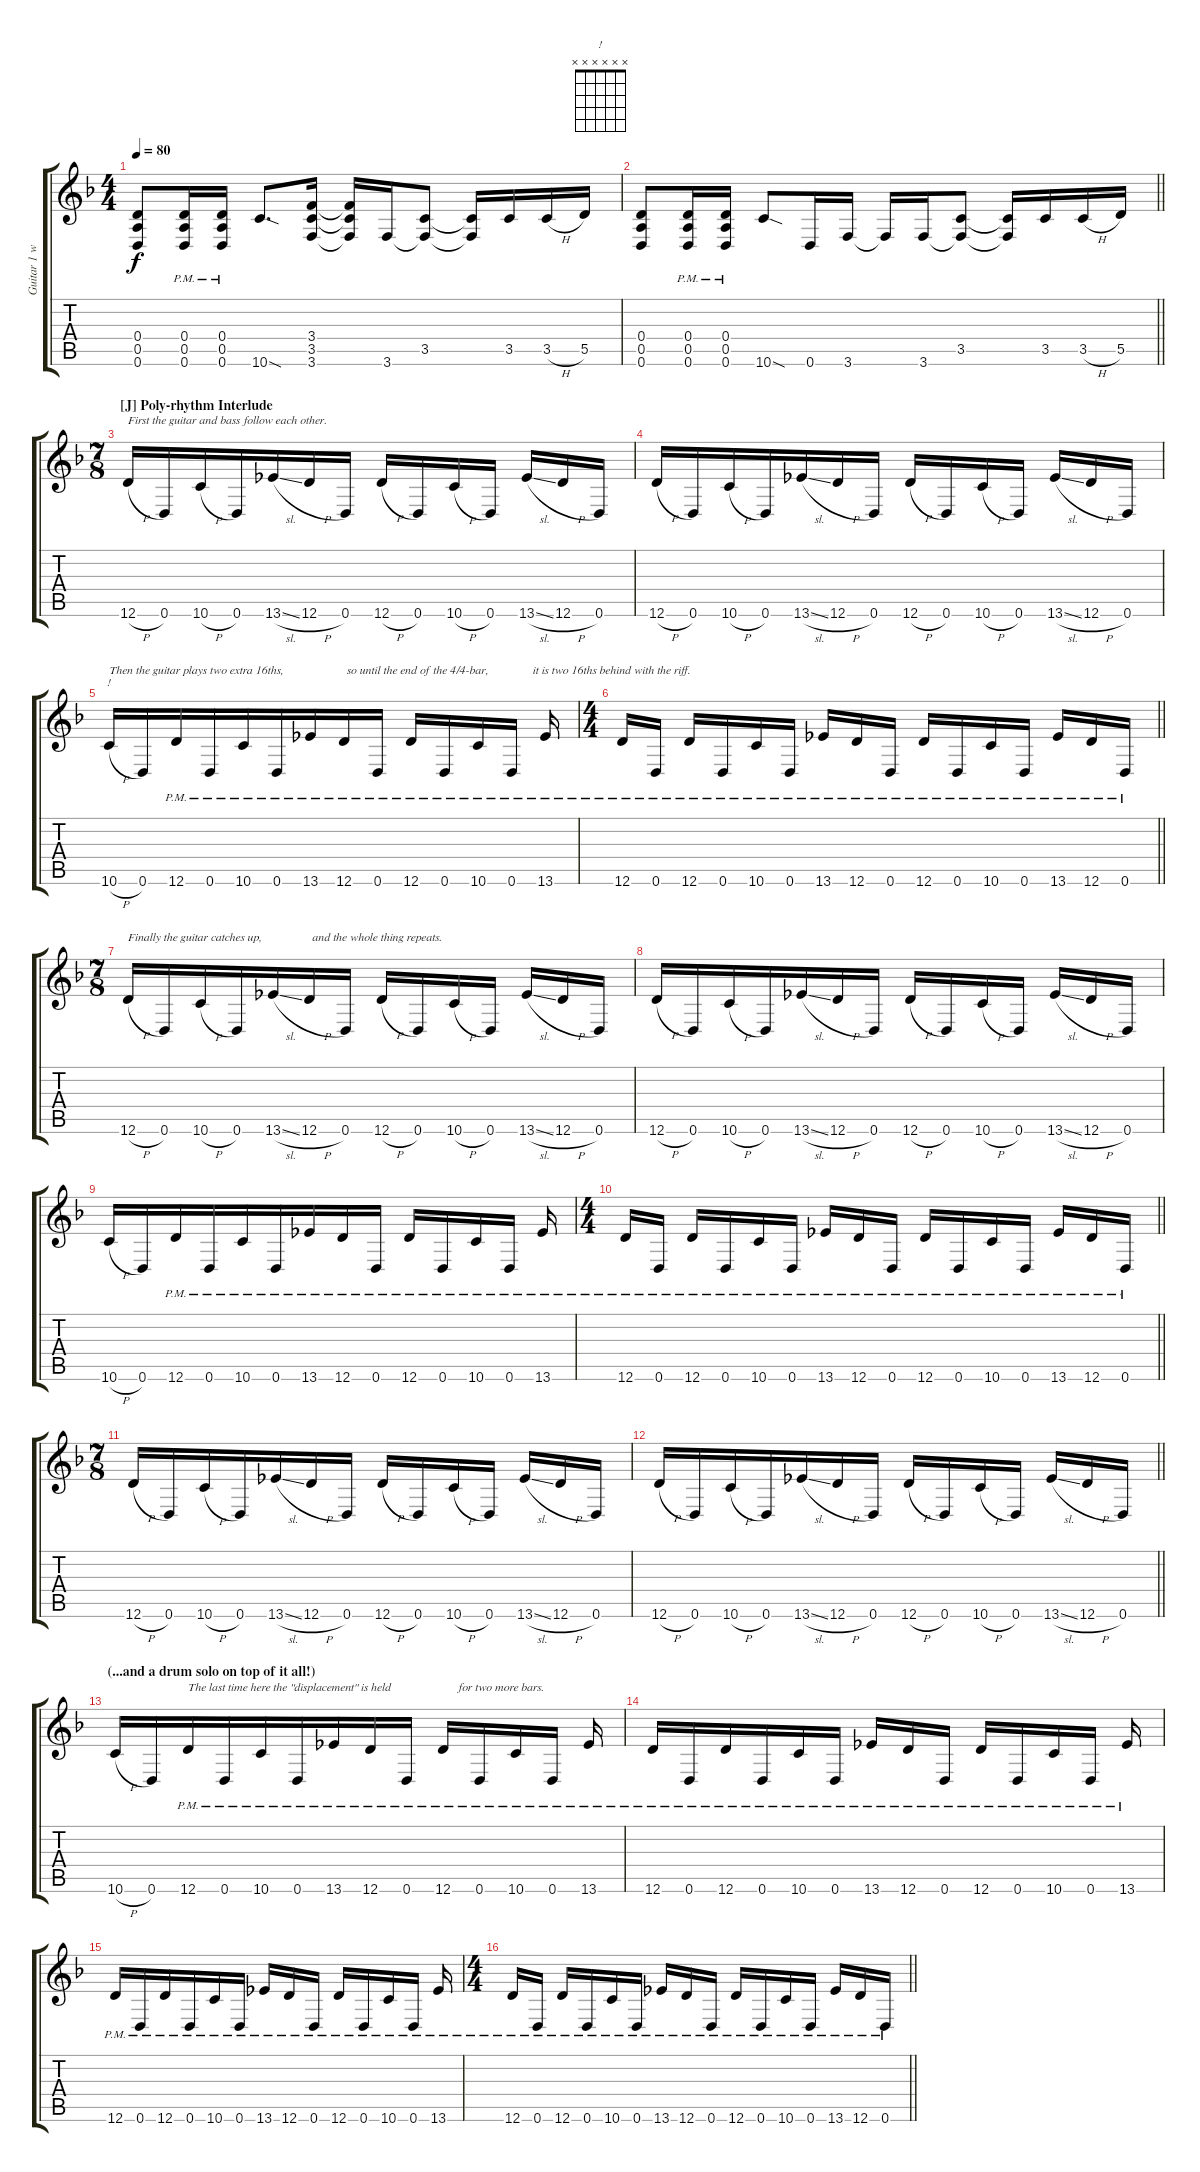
\track ("Guitar 1 w/ flanger, delay and wah" "Guitar 1 w") {instrument distortionguitar}
\staff {score tabs}
\tuning (E4 B3 G3 D3 A2 D2) {hide}
\chord ("!" x x x x x x)
\ts (4 4)
\tempo 80
\clef g2
\ks dminor
(0.4 0.5 0.6).8{dy f} (0.4{pm} 0.5{pm} 0.6{pm}).16 (0.4{pm} 0.5{pm} 0.6{pm}).16 10.6{sod}.8{d} (3.4 3.5 3.6).16 (3.4{t} 3.5{t} 3.6{t}).16 3.6.16 (3.5 3.6{t}).8 (3.5{t} 3.6{t}).16 3.5.16 3.5{h}.16 5.5.16 |
\barLineRight lightlight
(0.4 0.5 0.6).8 (0.4{pm} 0.5{pm} 0.6{pm}).16 (0.4{pm} 0.5{pm} 0.6{pm}).16 10.6{sod}.8 0.6.16 3.6.16 3.6{t}.16 3.6.16 (3.5 3.6{t}).8 (3.5{t} 3.6{t}).16 3.5.16 3.5{h}.16 5.5.16 |
\ts (7 8)
\section ("" "[J] Poly-rhythm Interlude")
12.6{h}.16{txt "First the guitar and bass follow each other." instrument overdrivenguitar} 0.6.16{beam merge} 10.6{h}.16 0.6.16 13.6{sl}.16 12.6{h}.16{beam merge} 0.6.16{beam split} 12.6{h}.16{beam merge} 0.6.16 10.6{h}.16{beam merge} 0.6.16{beam split} 13.6{sl}.16{beam merge} 12.6{h}.16 0.6.16 |
12.6{h}.16 0.6.16{beam merge} 10.6{h}.16 0.6.16 13.6{sl}.16 12.6{h}.16{beam merge} 0.6.16{beam split} 12.6{h}.16{beam merge} 0.6.16 10.6{h}.16{beam merge} 0.6.16{beam split} 13.6{sl}.16{beam merge} 12.6{h}.16 0.6.16 |
10.6{h}.16{ch "!" txt "Then the guitar plays two extra 16ths,"} 0.6.16 12.6{pm}.16{instrument electricguitarmuted} 0.6{pm}.16{beam merge} 10.6{pm}.16 0.6{pm}.16 13.6{pm}.16 12.6{pm}.16{txt " so until the end of the 4/4-bar," beam merge} 0.6{pm}.16{beam split} 12.6{pm}.16{beam merge} 0.6{pm}.16 10.6{pm}.16{beam merge} 0.6{pm}.16{txt "       it is two 16ths behind with the riff." beam split} 13.6{pm}.16 |
\ts (4 4)
\barLineRight lightlight
12.6{pm}.16 0.6{pm}.16{beam split} 12.6{pm}.16 0.6{pm}.16{beam merge} 10.6{pm}.16 0.6{pm}.16{beam split} 13.6{pm}.16 12.6{pm}.16{beam merge} 0.6{pm}.16{beam split} 12.6{pm}.16 0.6{pm}.16 10.6{pm}.16{beam merge} 0.6{pm}.16{beam split} 13.6{pm}.16 12.6{pm}.16 0.6{pm}.16 |
\ts (7 8)
12.6{h}.16{txt "Finally the guitar catches up," instrument overdrivenguitar} 0.6.16{beam merge} 10.6{h}.16 0.6.16 13.6{sl}.16 12.6{h}.16{txt " and the whole thing repeats." beam merge} 0.6.16{beam split} 12.6{h}.16{beam merge} 0.6.16 10.6{h}.16{beam merge} 0.6.16{beam split} 13.6{sl}.16{beam merge} 12.6{h}.16 0.6.16 |
12.6{h}.16 0.6.16{beam merge} 10.6{h}.16 0.6.16 13.6{sl}.16 12.6{h}.16{beam merge} 0.6.16{beam split} 12.6{h}.16{beam merge} 0.6.16 10.6{h}.16{beam merge} 0.6.16{beam split} 13.6{sl}.16{beam merge} 12.6{h}.16 0.6.16 |
10.6{h}.16 0.6.16 12.6{pm}.16{instrument electricguitarmuted} 0.6{pm}.16{beam merge} 10.6{pm}.16 0.6{pm}.16 13.6{pm}.16 12.6{pm}.16{beam merge} 0.6{pm}.16{beam split} 12.6{pm}.16{beam merge} 0.6{pm}.16 10.6{pm}.16{beam merge} 0.6{pm}.16{beam split} 13.6{pm}.16 |
\ts (4 4)
\barLineRight lightlight
12.6{pm}.16 0.6{pm}.16{beam split} 12.6{pm}.16 0.6{pm}.16{beam merge} 10.6{pm}.16 0.6{pm}.16{beam split} 13.6{pm}.16 12.6{pm}.16{beam merge} 0.6{pm}.16{beam split} 12.6{pm}.16 0.6{pm}.16 10.6{pm}.16{beam merge} 0.6{pm}.16{beam split} 13.6{pm}.16 12.6{pm}.16 0.6{pm}.16 |
\ts (7 8)
12.6{h}.16{instrument overdrivenguitar} 0.6.16{beam merge} 10.6{h}.16 0.6.16 13.6{sl}.16 12.6{h}.16{beam merge} 0.6.16{beam split} 12.6{h}.16{beam merge} 0.6.16 10.6{h}.16{beam merge} 0.6.16{beam split} 13.6{sl}.16{beam merge} 12.6{h}.16 0.6.16 |
\barLineRight lightlight
12.6{h}.16 0.6.16{beam merge} 10.6{h}.16 0.6.16 13.6{sl}.16 12.6{h}.16{beam merge} 0.6.16{beam split} 12.6{h}.16{beam merge} 0.6.16 10.6{h}.16{beam merge} 0.6.16{beam split} 13.6{sl}.16{beam merge} 12.6{h}.16 0.6.16 |
\section ("" "(...and a drum solo on top of it all!)")
10.6{h}.16 0.6.16 12.6{pm}.16{txt "The last time here the \"displacement\" is held" instrument electricguitarmuted} 0.6{pm}.16{beam merge} 10.6{pm}.16 0.6{pm}.16 13.6{pm}.16 12.6{pm}.16{beam merge} 0.6{pm}.16{beam split} 12.6{pm}.16{txt "     for two more bars." beam merge} 0.6{pm}.16 10.6{pm}.16{beam merge} 0.6{pm}.16{beam split} 13.6{pm}.16 |
12.6{pm}.16 0.6{pm}.16 12.6{pm}.16 0.6{pm}.16{beam merge} 10.6{pm}.16 0.6{pm}.16{beam split} 13.6{pm}.16 12.6{pm}.16{beam merge} 0.6{pm}.16{beam split} 12.6{pm}.16{beam merge} 0.6{pm}.16 10.6{pm}.16{beam merge} 0.6{pm}.16{beam split} 13.6{pm}.16 |
12.6{pm}.16 0.6{pm}.16 12.6{pm}.16 0.6{pm}.16{beam merge} 10.6{pm}.16 0.6{pm}.16{beam split} 13.6{pm}.16 12.6{pm}.16{beam merge} 0.6{pm}.16{beam split} 12.6{pm}.16{beam merge} 0.6{pm}.16 10.6{pm}.16{beam merge} 0.6{pm}.16{beam split} 13.6{pm}.16 |
\ts (4 4)
\barLineRight lightlight
12.6{pm}.16 0.6{pm}.16{beam split} 12.6{pm}.16 0.6{pm}.16{beam merge} 10.6{pm}.16 0.6{pm}.16{beam split} 13.6{pm}.16 12.6{pm}.16{beam merge} 0.6{pm}.16{beam split} 12.6{pm}.16 0.6{pm}.16 10.6{pm}.16{beam merge} 0.6{pm}.16{beam split} 13.6{pm}.16 12.6{pm}.16 0.6{pm}.16
